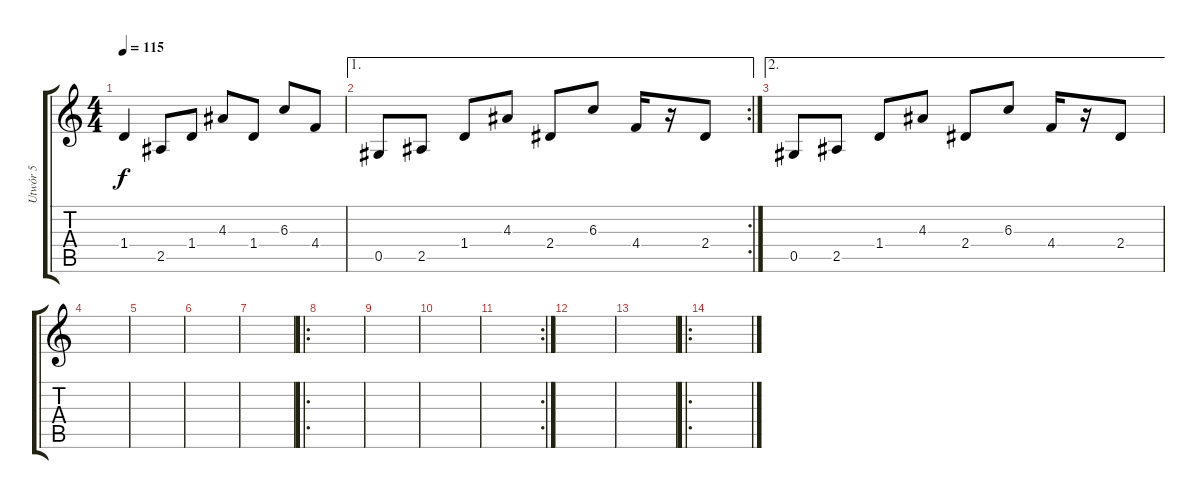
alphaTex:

\track ("Utwór 5" "Utwór 5") {instrument electricguitarclean}
\staff {score tabs}
\tuning (Eb4 Bb3 Gb3 Db3 Ab2 Eb2) {hide}
\ts (4 4)
\tempo 115
\clef g2
\ks c
1.4.4{dy f} 2.5.8 1.4.8 4.3.8 1.4.8 6.3.8 4.4.8 |
\ae 1
\rc 2
0.5.8 2.5.8 1.4.8 4.3.8 2.4.8 6.3.8 4.4.16 r.16 2.4.8 |
\ae 2
0.5.8 2.5.8 1.4.8 4.3.8 2.4.8 6.3.8 4.4.16 r.16 2.4.8 |
|
|
|
|
\ro
|
|
|
\rc 2
|
|
|
\ro
